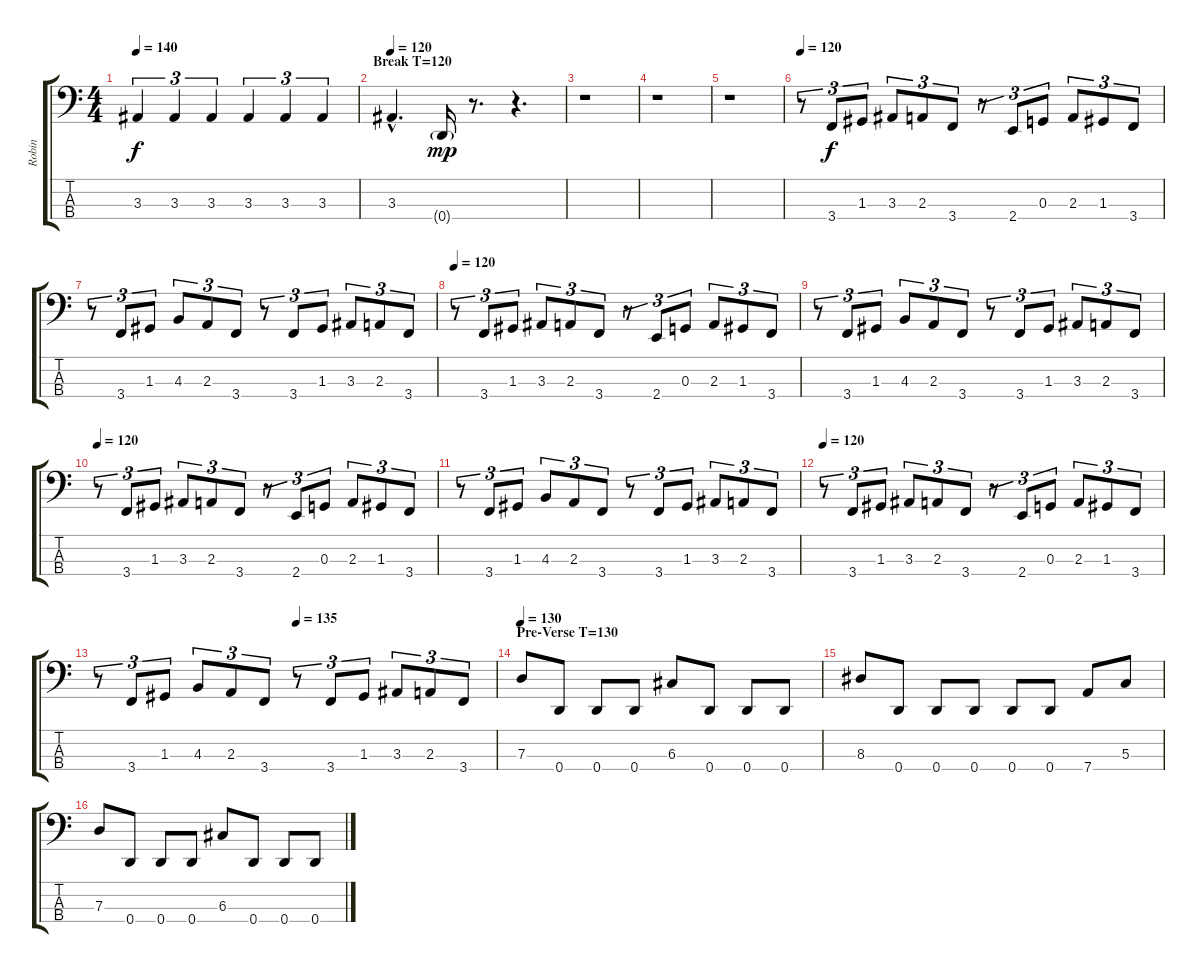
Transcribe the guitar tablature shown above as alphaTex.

\track ("Robin" "Robin") {instrument electricbasspick}
\staff {score tabs}
\tuning (F2 C2 G1 D1) {hide}
\ts (4 4)
\tempo 140
\clef f4
\ks c
3.3.4{tu (3 2) dy f} 3.3.4{tu (3 2)} 3.3.4{tu (3 2)} 3.3.4{tu (3 2)} 3.3.4{tu (3 2)} 3.3.4{tu (3 2)} |
\section ("" "Break T=120")
\tempo 120
3.3{hac}.4{d} 0.4{g}.16{dy mp} r.8{d} r.4{d} |
r.1 |
r.1 |
r.1 |
\tempo 120
r.8{tu (3 2)} 3.4.8{tu (3 2) dy f} 1.3.8{tu (3 2)} 3.3.8{tu (3 2)} 2.3.8{tu (3 2)} 3.4.8{tu (3 2)} r.8{tu (3 2)} 2.4.8{tu (3 2)} 0.3.8{tu (3 2)} 2.3.8{tu (3 2)} 1.3.8{tu (3 2)} 3.4.8{tu (3 2)} |
r.8{tu (3 2)} 3.4.8{tu (3 2)} 1.3.8{tu (3 2)} 4.3.8{tu (3 2)} 2.3.8{tu (3 2)} 3.4.8{tu (3 2)} r.8{tu (3 2)} 3.4.8{tu (3 2)} 1.3.8{tu (3 2)} 3.3.8{tu (3 2)} 2.3.8{tu (3 2)} 3.4.8{tu (3 2)} |
\tempo 120
r.8{tu (3 2)} 3.4.8{tu (3 2)} 1.3.8{tu (3 2)} 3.3.8{tu (3 2)} 2.3.8{tu (3 2)} 3.4.8{tu (3 2)} r.8{tu (3 2)} 2.4.8{tu (3 2)} 0.3.8{tu (3 2)} 2.3.8{tu (3 2)} 1.3.8{tu (3 2)} 3.4.8{tu (3 2)} |
r.8{tu (3 2)} 3.4.8{tu (3 2)} 1.3.8{tu (3 2)} 4.3.8{tu (3 2)} 2.3.8{tu (3 2)} 3.4.8{tu (3 2)} r.8{tu (3 2)} 3.4.8{tu (3 2)} 1.3.8{tu (3 2)} 3.3.8{tu (3 2)} 2.3.8{tu (3 2)} 3.4.8{tu (3 2)} |
\tempo 120
r.8{tu (3 2)} 3.4.8{tu (3 2)} 1.3.8{tu (3 2)} 3.3.8{tu (3 2)} 2.3.8{tu (3 2)} 3.4.8{tu (3 2)} r.8{tu (3 2)} 2.4.8{tu (3 2)} 0.3.8{tu (3 2)} 2.3.8{tu (3 2)} 1.3.8{tu (3 2)} 3.4.8{tu (3 2)} |
r.8{tu (3 2)} 3.4.8{tu (3 2)} 1.3.8{tu (3 2)} 4.3.8{tu (3 2)} 2.3.8{tu (3 2)} 3.4.8{tu (3 2)} r.8{tu (3 2)} 3.4.8{tu (3 2)} 1.3.8{tu (3 2)} 3.3.8{tu (3 2)} 2.3.8{tu (3 2)} 3.4.8{tu (3 2)} |
\tempo 120
r.8{tu (3 2)} 3.4.8{tu (3 2)} 1.3.8{tu (3 2)} 3.3.8{tu (3 2)} 2.3.8{tu (3 2)} 3.4.8{tu (3 2)} r.8{tu (3 2)} 2.4.8{tu (3 2)} 0.3.8{tu (3 2)} 2.3.8{tu (3 2)} 1.3.8{tu (3 2)} 3.4.8{tu (3 2)} |
\tempo (135 0.5)
r.8{tu (3 2)} 3.4.8{tu (3 2)} 1.3.8{tu (3 2)} 4.3.8{tu (3 2)} 2.3.8{tu (3 2)} 3.4.8{tu (3 2)} r.8{tu (3 2)} 3.4.8{tu (3 2)} 1.3.8{tu (3 2)} 3.3.8{tu (3 2)} 2.3.8{tu (3 2)} 3.4.8{tu (3 2)} |
\section ("" "Pre-Verse T=130")
\tempo 130
7.3.8 0.4.8 0.4.8 0.4.8 6.3.8 0.4.8 0.4.8 0.4.8 |
8.3.8 0.4.8 0.4.8 0.4.8 0.4.8 0.4.8 7.4.8 5.3.8 |
7.3.8 0.4.8 0.4.8 0.4.8 6.3.8 0.4.8 0.4.8 0.4.8
